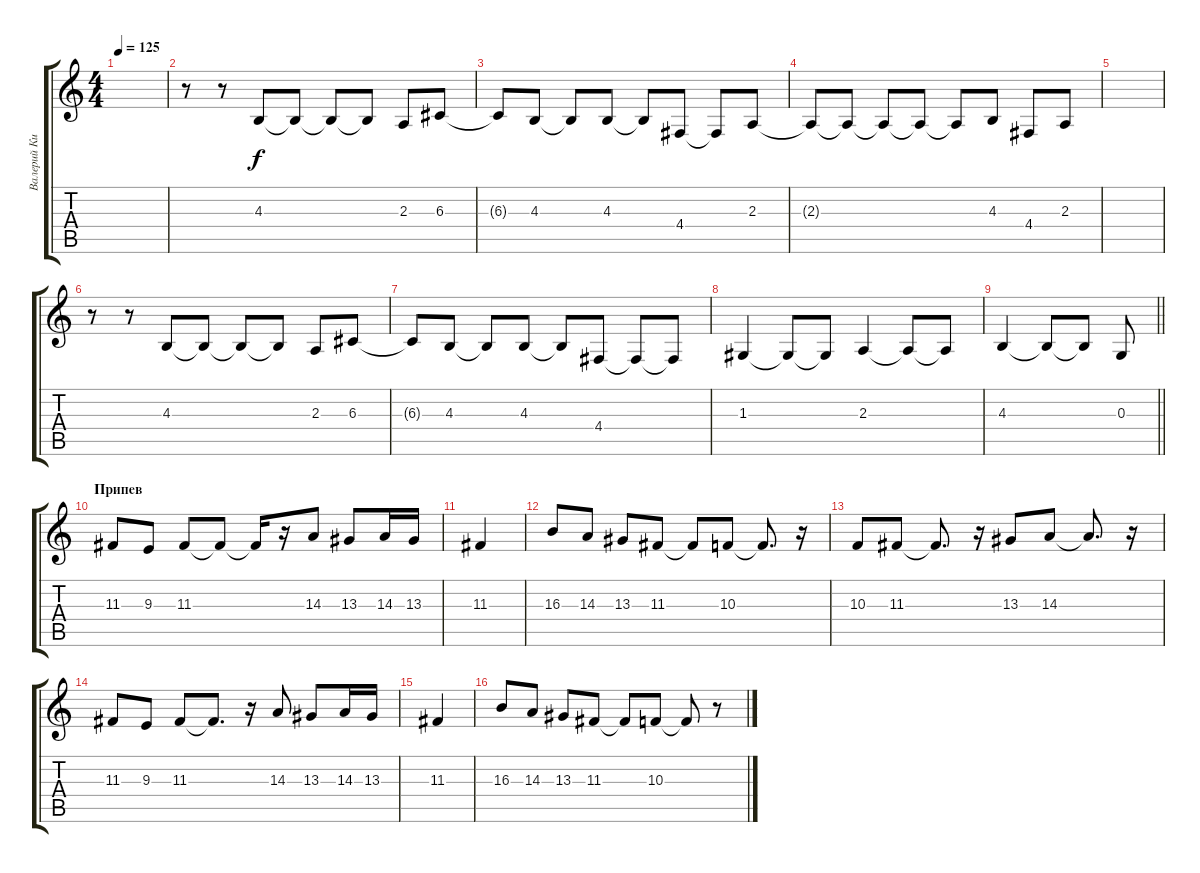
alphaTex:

\track ("Валерий Кипелов" "Валерий Ки") {instrument lead6voice}
\staff {score tabs}
\tuning (E4 B3 G3 D3 A2 D2) {hide}
\ts (4 4)
\tempo 125
\clef g2
\ks c
|
r.8 r.8 4.3.8 4.3{t}.8 4.3{t}.8 4.3{t}.8 2.3.8 6.3.8 |
6.3{t}.8 4.3.8 4.3{t}.8 4.3.8 4.3{t}.8 4.4.8 4.4{t}.8 2.3.8 |
2.3{t}.8 2.3{t}.8 2.3{t}.8 2.3{t}.8 2.3{t}.8 4.3.8 4.4.8 2.3.8 |
|
r.8 r.8 4.3.8 4.3{t}.8 4.3{t}.8 4.3{t}.8 2.3.8 6.3.8 |
6.3{t}.8 4.3.8 4.3{t}.8 4.3.8 4.3{t}.8 4.4.8 4.4{t}.8 4.4{t}.8 |
1.3.4 1.3{t}.8 1.3{t}.8 2.3.4 2.3{t}.8 2.3{t}.8 |
\barLineRight lightlight
4.3.4 4.3{t}.8 4.3{t}.8 0.3.8 |
\section ("" "Припев")
11.3.8 9.3.8 11.3.8 11.3{t}.8 11.3{t}.16 r.16 14.3.8 13.3.8 14.3.16 13.3.16 |
11.3.4 |
16.3.8 14.3.8 13.3.8 11.3.8 11.3{t}.8 10.3.8 10.3{t}.8{d} r.16 |
10.3.8 11.3.8 11.3{t}.8{d} r.16 13.3.8 14.3.8 14.3{t}.8{d} r.16 |
11.3.8 9.3.8 11.3.8 11.3{t}.8{d} r.16 14.3.8 13.3.8 14.3.16 13.3.16 |
11.3.4 |
16.3.8 14.3.8 13.3.8 11.3.8 11.3{t}.8 10.3.8 10.3{t}.8 r.8
